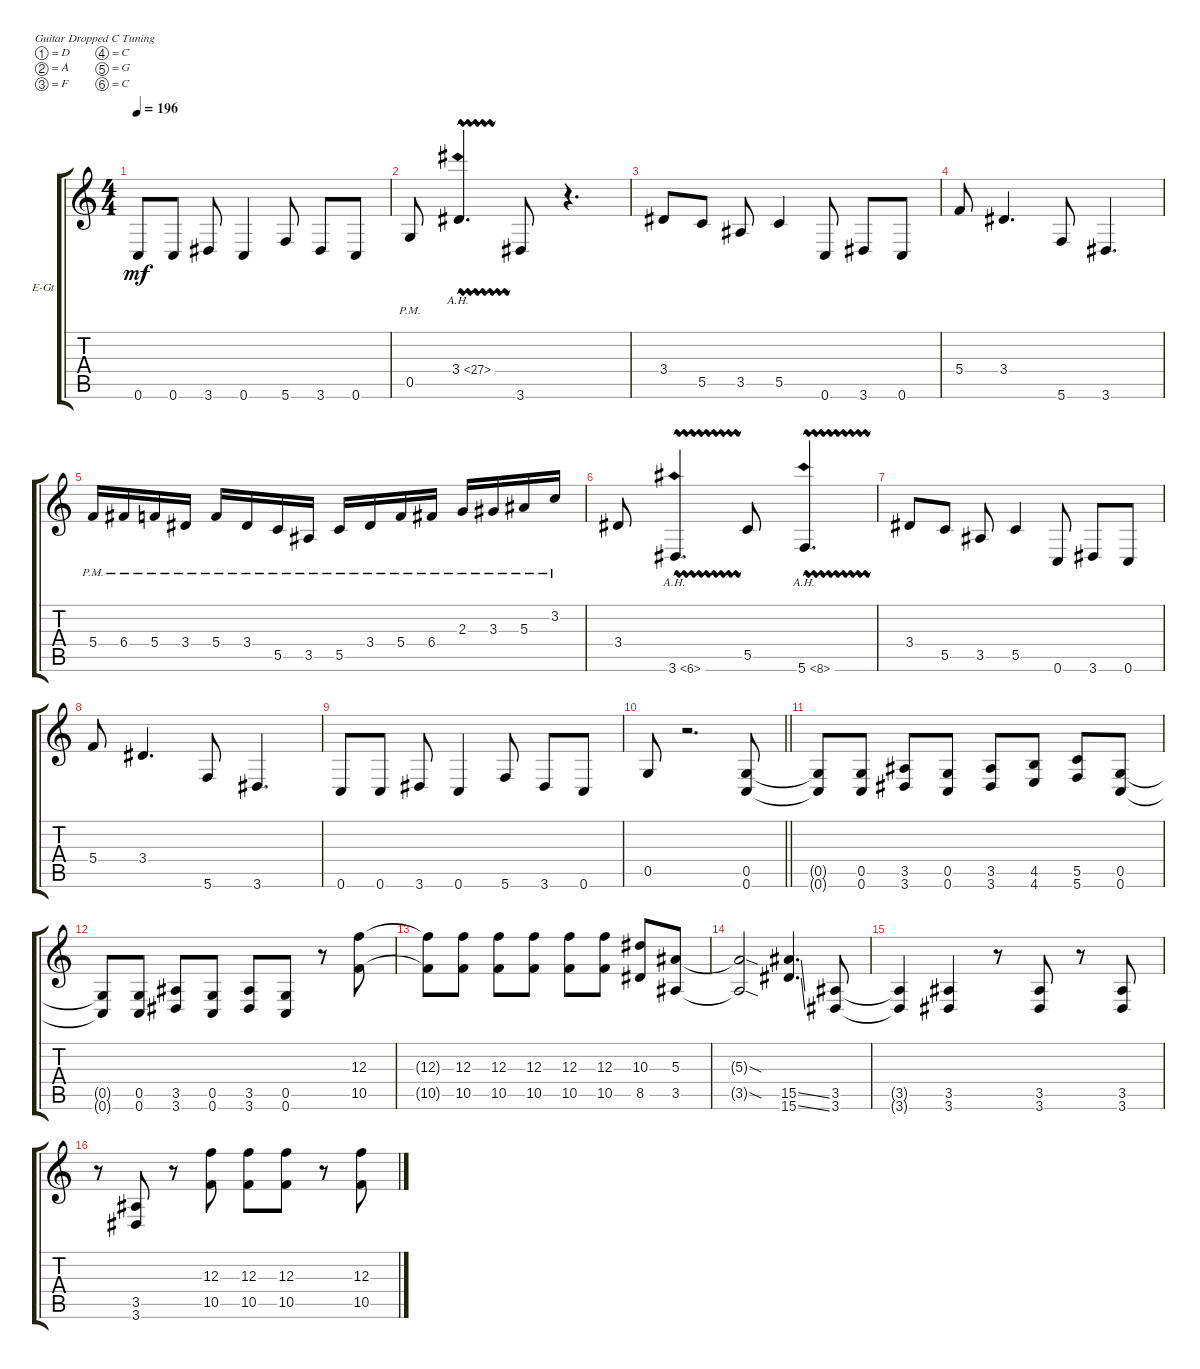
\defaultSystemsLayout 4
\bracketExtendMode groupsimilarinstruments
\firstSystemTrackNameOrientation horizontal
\otherSystemsTrackNameOrientation horizontal
\track ("L Guitar <Dist>" "E-Gt") {instrument distortionguitar}
\staff {score tabs}
\tuning (D4 A3 F3 C3 G2 C2)
\ts (4 4)
\tempo 196
\clef g2
\ks c
0.6.8{dy mf} 0.6.8 3.6.8 0.6.4 5.6.8 3.6.8 0.6.8 |
0.5{pm}.8 3.4{ah 24 vw}.4{d} 3.6.8 r.4{d} |
3.4.8 5.5.8 3.5.8 5.5.4 0.6.8 3.6.8 0.6.8 |
5.4.8 3.4.4{d} 5.6.8 3.6.4{d} |
5.4{pm}.16 6.4{pm}.16 5.4{pm}.16 3.4{pm}.16 5.4{pm}.16 3.4{pm}.16 5.5{pm}.16 3.5{pm}.16 5.5{pm}.16 3.4{pm}.16 5.4{pm}.16 6.4{pm}.16 2.3{pm}.16 3.3{pm}.16 5.3{pm}.16 3.2{pm}.16 |
3.4.8 3.6{ah 3 vw}.4{d} 5.5.8 5.6{ah 3 vw}.4{d} |
3.4.8 5.5.8 3.5.8 5.5.4 0.6.8 3.6.8 0.6.8 |
5.4.8 3.4.4{d} 5.6.8 3.6.4{d} |
0.6.8 0.6.8 3.6.8 0.6.4 5.6.8 3.6.8 0.6.8 |
\barLineRight lightlight
0.5.8 r.2{d} (0.6 0.5).8 |
(0.6{t} 0.5{t}).8 (0.6 0.5).8 (3.6 3.5).8 (0.6 0.5).8 (3.6 3.5).8 (4.6 4.5).8 (5.6 5.5).8 (0.5 0.6).8 |
(0.6{t} 0.5{t}).8 (0.6 0.5).8 (3.6 3.5).8 (0.6 0.5).8 (3.6 3.5).8 (0.6 0.5).8 r.8 (10.5 12.3).8 |
(10.5{t} 12.3{t}).8 (10.5 12.3).8 (10.5 12.3).8 (10.5 12.3).8 (10.5 12.3).8 (10.5 12.3).8 (8.5 10.3).8 (3.5 5.3).8 |
(3.5{sod t} 5.3{sod t}).2 (15.6{ss} 15.5{ss}).4{d} (3.5 3.6).8 |
(3.6{t} 3.5{t}).4 (3.6 3.5).4 r.8 (3.6 3.5).8 r.8 (3.5 3.6).8 |
r.8 (3.5 3.6).8 r.8 (10.5 12.3).8 (12.3 10.5).8 (10.5 12.3).8 r.8 (10.5 12.3).8
